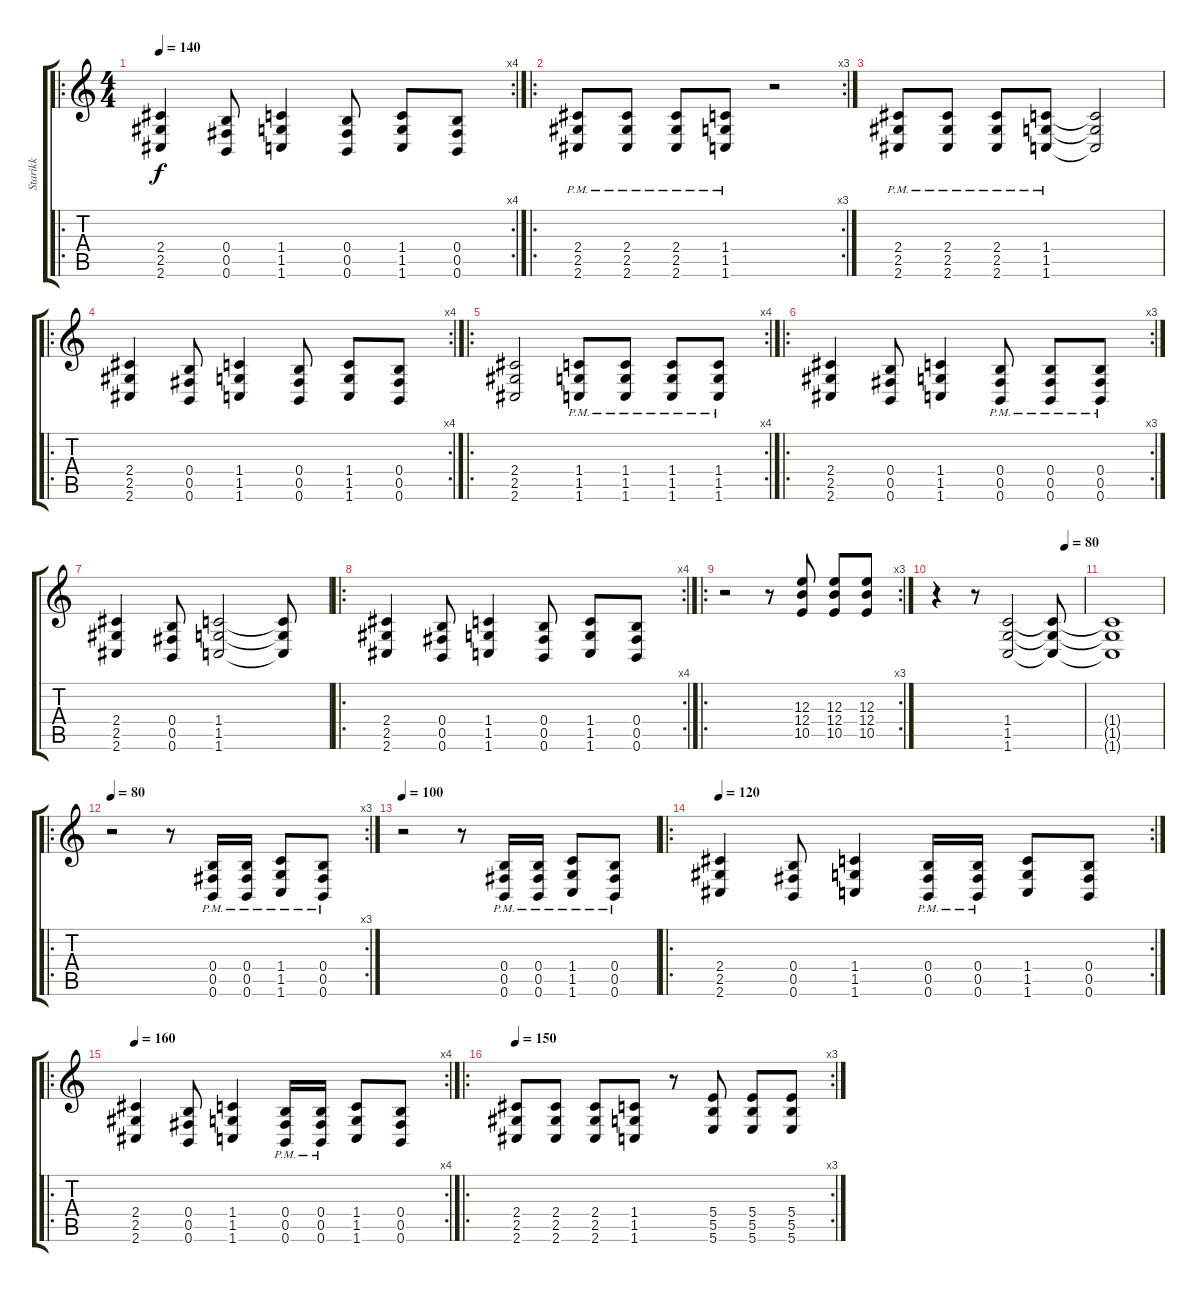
\track ("Starikk" "Starikk") {instrument distortionguitar}
\staff {score tabs}
\tuning (Db4 Ab3 E3 B2 Gb2 B1) {hide}
\ro
\rc 4
\ts (4 4)
\tempo 140
\clef g2
\ks c
(2.4 2.5 2.6).4{dy f} (0.4 0.5 0.6).8 (1.4 1.5 1.6).4 (0.4 0.5 0.6).8 (1.4 1.5 1.6).8 (0.4 0.5 0.6).8 |
\ro
\rc 3
(2.4{pm} 2.5 2.6).8 (2.4{pm} 2.5 2.6).8 (2.4{pm} 2.5 2.6).8 (1.4{pm} 1.5 1.6).8 r.2 |
(2.4{pm} 2.5 2.6).8 (2.4{pm} 2.5 2.6).8 (2.4{pm} 2.5 2.6).8 (1.4{pm} 1.5 1.6).8 (1.4{t} 1.5{t} 1.6{t}).2 |
\ro
\rc 4
(2.4 2.5 2.6).4 (0.4 0.5 0.6).8 (1.4 1.5 1.6).4 (0.4 0.5 0.6).8 (1.4 1.5 1.6).8 (0.4 0.5 0.6).8 |
\ro
\rc 4
(2.4 2.5 2.6).2 (1.4{pm} 1.5 1.6).8 (1.4{pm} 1.5 1.6).8 (1.4{pm} 1.5 1.6).8 (1.4{pm} 1.5 1.6).8 |
\ro
\rc 3
(2.4 2.5 2.6).4 (0.4 0.5 0.6).8 (1.4 1.5 1.6).4 (0.4{pm} 0.5 0.6).8 (0.4{pm} 0.5 0.6).8 (0.4{pm} 0.5 0.6).8 |
(2.4 2.5 2.6).4 (0.4 0.5 0.6).8 (1.4 1.5 1.6).2 (1.4{t} 1.5{t} 1.6{t}).8 |
\ro
\rc 4
(2.4 2.5 2.6).4 (0.4 0.5 0.6).8 (1.4 1.5 1.6).4 (0.4 0.5 0.6).8 (1.4 1.5 1.6).8 (0.4 0.5 0.6).8 |
\ro
\rc 3
r.2 r.8 (12.3 12.4 10.5).8 (12.3 12.4 10.5).8 (12.3 12.4 10.5).8 |
\tempo (80 0.875)
r.4 r.8 (1.4 1.5 1.6).2 (1.4{t} 1.5{t} 1.6{t}).8 |
(1.4{t} 1.5{t} 1.6{t}).1 |
\ro
\rc 3
\tempo 80
r.2 r.8 (0.4{pm} 0.5 0.6).16 (0.4{pm} 0.5 0.6).16 (1.4{pm} 1.5 1.6).8 (0.4{pm} 0.5 0.6).8 |
\tempo 100
r.2 r.8 (0.4{pm} 0.5 0.6).16 (0.4{pm} 0.5 0.6).16 (1.4{pm} 1.5 1.6).8 (0.4{pm} 0.5 0.6).8 |
\ro
\rc 2
\tempo 120
(2.4 2.5 2.6).4 (0.4 0.5 0.6).8 (1.4 1.5 1.6).4 (0.4{pm} 0.5 0.6).16 (0.4{pm} 0.5 0.6).16 (1.4 1.5 1.6).8 (0.4 0.5 0.6).8 |
\ro
\rc 4
\tempo 160
(2.4 2.5 2.6).4 (0.4 0.5 0.6).8 (1.4 1.5 1.6).4 (0.4{pm} 0.5 0.6).16 (0.4{pm} 0.5 0.6).16 (1.4 1.5 1.6).8 (0.4 0.5 0.6).8 |
\ro
\rc 3
\tempo 150
(2.4 2.5 2.6).8 (2.4 2.5 2.6).8 (2.4 2.5 2.6).8 (1.4 1.5 1.6).8 r.8 (5.4 5.5 5.6).8 (5.4 5.5 5.6).8 (5.4 5.5 5.6).8
